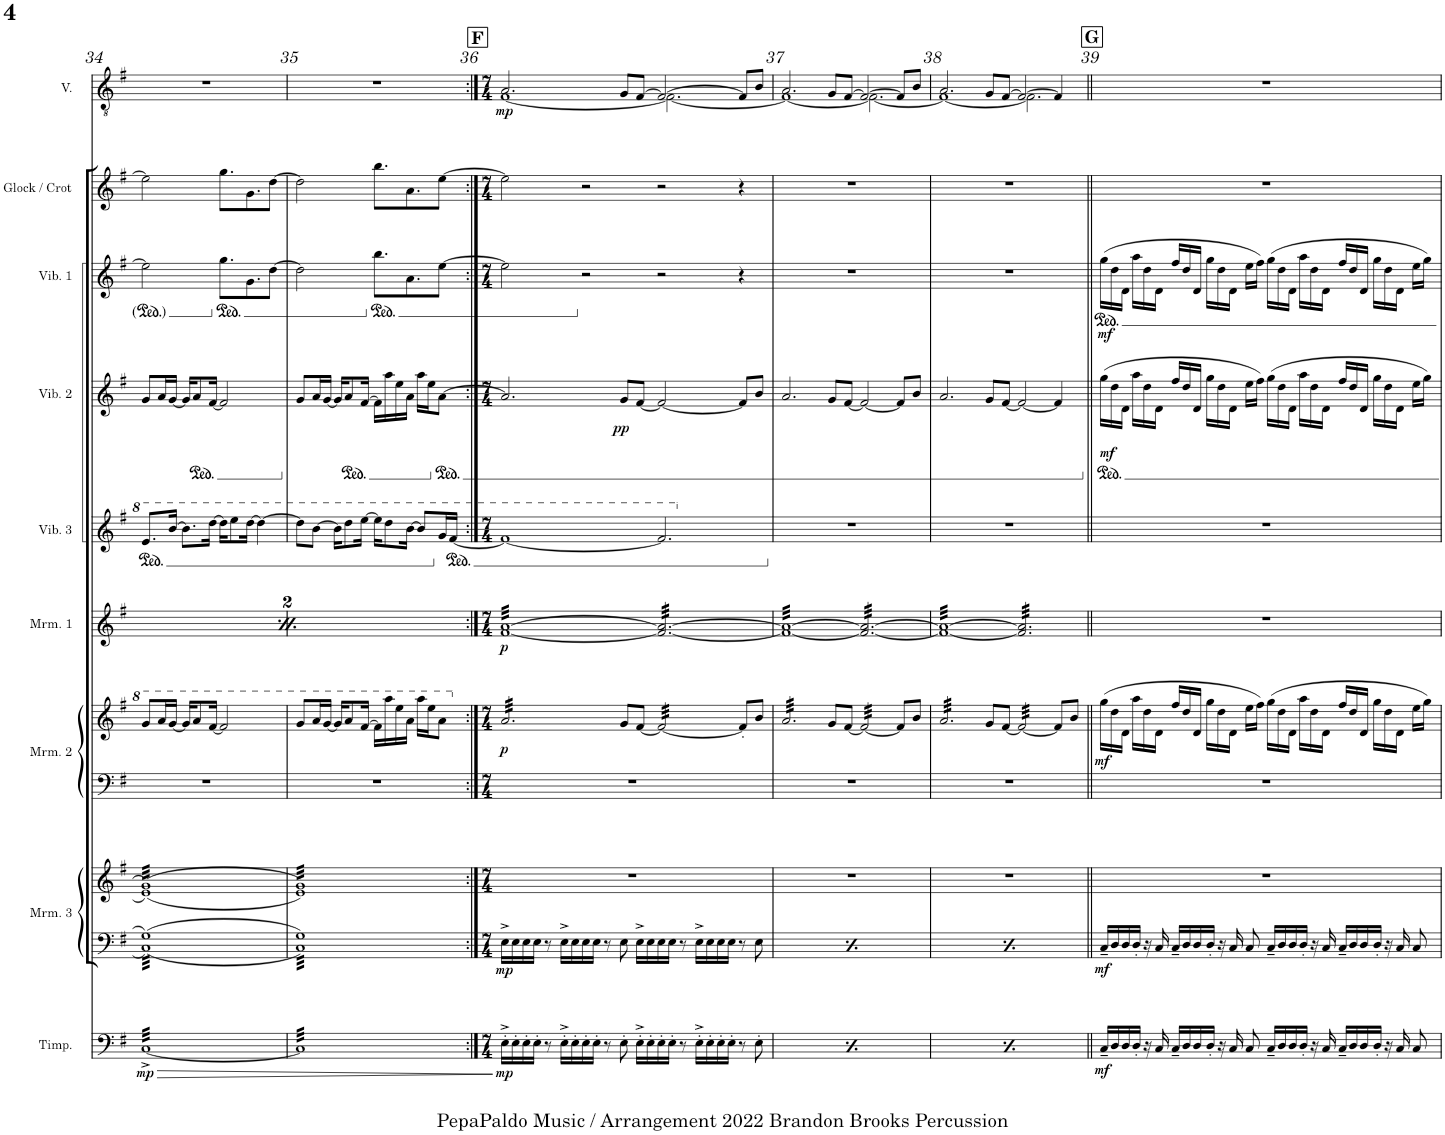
**kern	**dynam	**kern	**kern	**dynam	**kern	**kern	**dynam	**kern	**dynam	**kern	**kern	**dynam	**kern	**dynam	**kern	**kern	**dynam
*part9	*part9	*part8	*part8	*part8	*part7	*part7	*part7	*part6	*part6	*part5	*part4	*part4	*part3	*part3	*part2	*part1	*part1
*staff11	*staff11	*staff10	*staff9	*staff9/10	*staff8	*staff7	*staff7/8	*staff6	*staff6	*staff5	*staff4	*staff4	*staff3	*staff3	*staff2	*staff1	*staff1
*I"Timpani	*	*I"Marimba 3	*	*	*I"Marimba 2	*	*	*I"Marimba 1	*	*I"Vibraphone 3	*I"Vibraphone 2	*	*I"Vibraphone 1	*	*I"Glock / Crot	*I"Voice	*
*I'Timp.	*	*I'Mrm. 3	*	*	*I'Mrm. 2	*	*	*I'Mrm. 1	*	*I'Vib. 3	*I'Vib. 2	*	*I'Vib. 1	*	*I'Glock / Crot	*I'V.	*
!!LO:PB:g=z
*clefF4	*	*clefF4	*clefG2	*	*clefF4	*clefG2	*	*clefG2	*	*clefG2	*clefG2	*	*clefG2	*	*clefG2	*clefGv2	*
*	*	*	*	*	*	*	*	*	*	*	*	*	*	*	*Trd-14c-24	*	*
*k[f#]	*	*k[f#]	*k[f#]	*	*k[f#]	*k[f#]	*	*k[f#]	*	*k[f#]	*k[f#]	*	*k[f#]	*	*k[f#]	*k[f#]	*
*M4/4	*	*M4/4	*M4/4	*	*M4/4	*M4/4	*	*M4/4	*	*M4/4	*M4/4	*	*M4/4	*	*M4/4	*M4/4	*
=34	=34	=34	=34	=34	=34	=34	=34	=34	=34	=34	=34	=34	=34	=34	=34	=34	=34
!	!LO:HP:b	!	!	!	!	!	!	!	!	!	!	!	!	!	!	!	!
*	*	*	*	*	*	*	*	*	*	*ped	*	*	*	*	*	*	*
!	!LO:DY:n=1:b	!	!	!	!	!	!	!	!LO:DY:b	!	!	!	!	!	!	!	!
*tremolo	*	*	*	*	*	*	*	*	*	*	*	*	*	*	*	*	*
*	*	*tremolo	*	*	*	*	*	*	*	*	*	*	*	*	*	*	*
*	*	*	*tremolo	*	*	*	*	*	*	*	*	*	*	*	*	*	*
[32C^LLL	> mp	32C 32GLLL	(>(32e 32gLLL	.	1r	8gg/L	.	16ee^>\LL	mf	8.ee/L	8g/L	.	2ee\]	.	2ee\]	1r	.
32C^	.	32C 32G	(>(32e 32g	.	.	.	.	.	.	.	.	.	.	.	.	.	.
32C^	.	32C 32G	(>(32e 32g	.	.	.	.	16g\	.	.	.	.	.	.	.	.	.
32C^	.	32C 32G	(>(32e 32g	.	.	.	.	.	.	.	.	.	.	.	.	.	.
32C^	.	32C 32G	(>(32e 32g	.	.	16aa/L	.	16B\	.	.	16a/L	.	.	.	.	.	.
32C^	.	32C 32G	(>(32e 32g	.	.	.	.	.	.	.	.	.	.	.	.	.	.
32C^	.	32C 32G	(>(32e 32g	.	.	[16gg/JJ	.	16bb^>\JJ	.	[16bb/Jk	[16g/JJ	.	.	.	.	.	.
32C^	.	32C 32G	(>(32e 32g	.	.	.	.	.	.	.	.	.	.	.	.	.	.
32C^	.	32C 32G	(>(32e 32g	.	.	16gg/KL]	.	16dd\LL	.	8.bb\L]	16g/KL]	.	.	.	.	.	.
32C^	.	32C 32G	(>(32e 32g	.	.	.	.	.	.	.	.	.	.	.	.	.	.
*	*	*	*	*	*	*	*	*	*	*	*ped	*	*	*	*	*	*
32C^	.	32C 32G	(>(32e 32g	.	.	8aa/	.	16f#\	.	.	8a/	.	.	.	.	.	.
32C^	.	32C 32G	(>(32e 32g	.	.	.	.	.	.	.	.	.	.	.	.	.	.
32C^	.	32C 32G	(>(32e 32g	.	.	.	.	16dd\	.	.	.	.	.	.	.	.	.
32C^	.	32C 32G	(>(32e 32g	.	.	.	.	.	.	.	.	.	.	.	.	.	.
32C^	.	32C 32G	(>(32e 32g	.	.	[16ff#/Jk	.	16ddd^\JJ	.	[16ddd\Jk	[16f#/Jk	.	.	.	.	.	.
32C^	.	32C 32G	(>(32e 32g	.	.	.	.	.	.	.	.	.	.	.	.	.	.
*	*	*	*	*	*	*	*	*	*	*	*	*	*ped	*	*	*	*
32C^	.	32C 32G	(>(32e 32g	.	.	2ff#/]	.	16dd\LL	.	16ddd\KL]	2f#/]	.	8.gg\L	.	8.gg\L	.	.
32C^	.	32C 32G	(>(32e 32g	.	.	.	.	.	.	.	.	.	.	.	.	.	.
32C^	.	32C 32G	(>(32e 32g	.	.	.	.	16eee^\	.	8eee\	.	.	.	.	.	.	.
32C^	.	32C 32G	(>(32e 32g	.	.	.	.	.	.	.	.	.	.	.	.	.	.
32C^	.	32C 32G	(>(32e 32g	.	.	.	.	16ee\	.	.	.	.	.	.	.	.	.
32C^	.	32C 32G	(>(32e 32g	.	.	.	.	.	.	.	.	.	.	.	.	.	.
32C^	.	32C 32G	(>(32e 32g	.	.	.	.	16ddd^\JJ	.	[16ddd\Jk	.	.	8.g\	.	8.g\	.	.
32C^	.	32C 32G	(>(32e 32g	.	.	.	.	.	.	.	.	.	.	.	.	.	.
32C^	.	32C 32G	(>(32e 32g	.	.	.	.	16dd/LL	.	4ddd\_	.	.	.	.	.	.	.
32C^	.	32C 32G	(>(32e 32g	.	.	.	.	.	.	.	.	.	.	.	.	.	.
32C^	.	32C 32G	(>(32e 32g	.	.	.	.	16ee/	.	.	.	.	.	.	.	.	.
32C^	.	32C 32G	(>(32e 32g	.	.	.	.	.	.	.	.	.	.	.	.	.	.
32C^	.	32C 32G	(>(32e 32g	.	.	.	.	16g/	.	.	.	.	[8dd\J	.	[8dd\J	.	.
32C^	.	32C 32G	(>(32e 32g	.	.	.	.	.	.	.	.	.	.	.	.	.	.
32C^	.	32C 32G	(>(32e 32g	.	.	.	.	16B/JJ	.	.	.	.	.	.	.	.	.
32C^JJJ	.	32C 32GJJJ	(32e 32gJJJ	.	.	.	.	.	.	.	.	.	.	.	.	.	.
=35	=35	=35	=35	=35	=35	=35	=35	=35	=35	=35	=35	=35	=35	=35	=35	=35	=35
*	*	*	*	*	*	*	*	*	*	*	*Xped	*	*	*	*	*	*
32C]LLL	.	32C 32GLLL	32e 32g))LLL	.	1r	8gg/L	.	16dd\LL	.	8ddd\L]	8g/L	.	2dd\]	.	2dd\]	1r	.
32C	.	32C 32G	32e 32g))	.	.	.	.	.	.	.	.	.	.	.	.	.	.
32C	.	32C 32G	32e 32g))	.	.	.	.	16f#\	.	.	.	.	.	.	.	.	.
32C	.	32C 32G	32e 32g))	.	.	.	.	.	.	.	.	.	.	.	.	.	.
32C	.	32C 32G	32e 32g))	.	.	16aa/L	.	16bb^\	.	[8bb\J	16a/L	.	.	.	.	.	.
32C	.	32C 32G	32e 32g))	.	.	.	.	.	.	.	.	.	.	.	.	.	.
32C	.	32C 32G	32e 32g))	.	.	[16gg/JJ	.	16dd\JJ	.	.	[16g/JJ	.	.	.	.	.	.
32C	.	32C 32G	32e 32g))	.	.	.	.	.	.	.	.	.	.	.	.	.	.
32C	.	32C 32G	32e 32g))	.	.	16gg/KL]	.	16f#\LL	.	16bb\KL]	16g/KL]	.	.	.	.	.	.
32C	.	32C 32G	32e 32g))	.	.	.	.	.	.	.	.	.	.	.	.	.	.
*	*	*	*	*	*	*	*	*	*	*	*ped	*	*	*	*	*	*
32C	.	32C 32G	32e 32g))	.	.	8aa/	.	16ddd^\	.	8ddd\	8a/	.	.	.	.	.	.
32C	.	32C 32G	32e 32g))	.	.	.	.	.	.	.	.	.	.	.	.	.	.
32C	.	32C 32G	32e 32g))	.	.	.	.	16dd\	.	.	.	.	.	.	.	.	.
32C	.	32C 32G	32e 32g))	.	.	.	.	.	.	.	.	.	.	.	.	.	.
32C	.	32C 32G	32e 32g))	.	.	[16ff#/Jk	.	16eee^\JJ	.	[16eee\Jk	[16f#/Jk	.	.	.	.	.	.
32C	.	32C 32G	32e 32g))	.	.	.	.	.	.	.	.	.	.	.	.	.	.
*	*	*	*	*	*	*	*	*	*	*	*	*	*Xped	*	*	*	*
*	*	*	*	*	*	*	*	*	*	*	*	*	*ped	*	*	*	*
32C	.	32C 32G	32e 32g))	.	.	16ff#\LL]	.	16ee\LL	.	16eee\KL]	16f#\LL]	.	8.bb\L	.	8.bb\L	.	.
32C	.	32C 32G	32e 32g))	.	.	.	.	.	.	.	.	.	.	.	.	.	.
32C	.	32C 32G	32e 32g))	.	.	16aaa\	.	16ddd^\	.	8ddd\	16aa\	.	.	.	.	.	.
32C	.	32C 32G	32e 32g))	.	.	.	.	.	.	.	.	.	.	.	.	.	.
32C	.	32C 32G	32e 32g))	.	.	16eee\	.	16dd\	.	.	16ee\	.	.	.	.	.	.
32C	.	32C 32G	32e 32g))	.	.	.	.	.	.	.	.	.	.	.	.	.	.
32C	.	32C 32G	32e 32g))	.	.	16aa\JJ	.	16bb^\JJ	.	[16bb\Jk	16a\JJ	.	8.a\	.	8.a\	.	.
32C	.	32C 32G	32e 32g))	.	.	.	.	.	.	.	.	.	.	.	.	.	.
32C	.	32C 32G	32e 32g))	.	.	16aaa\LL	.	16dd\LL	.	8bb/L]	16aa\LL	.	.	.	.	.	.
32C	.	32C 32G	32e 32g))	.	.	.	.	.	.	.	.	.	.	.	.	.	.
32C	.	32C 32G	32e 32g))	.	.	16eee\J	.	16f#\	.	.	16ee\J	.	.	.	.	.	.
32C	.	32C 32G	32e 32g))	.	.	.	.	.	.	.	.	.	.	.	.	.	.
*	*	*	*	*	*	*	*	*	*	*Xped	*	*	*	*	*	*	*
*	*	*	*	*	*	*	*	*	*	*	*Xped	*	*	*	*	*	*
*	*	*	*	*	*	*	*	*	*	*	*ped	*	*	*	*	*	*
32C	.	32C 32G	32e 32g))	.	.	8aa\J	.	16gg^\	.	16gg/L	[8a\J	.	[8ee\J	.	[8ee\J	.	.
32C	.	32C 32G	32e 32g))	.	.	.	.	.	.	.	.	.	.	.	.	.	.
*	*	*	*	*	*	*	*	*	*	*ped	*	*	*	*	*	*	*
32C	.	32C 32G	32e 32g))	.	.	.	.	16ff#^\JJ	.	[16ff#/JJ	.	.	.	.	.	.	.
32CJJJ	.	32C 32GJJJ	32e 32g))JJJ	.	.	.	.	.	.	.	.	.	.	.	.	.	.
*	*	*	*Xtremolo	*	*	*	*	*	*	*	*	*	*	*	*	*	*
*	*	*Xtremolo	*	*	*	*	*	*	*	*	*	*	*	*	*	*	*
*Xtremolo	*	*	*	*	*	*	*	*	*	*	*	*	*	*	*	*	*
.	]	.	.	.	.	.	.	.	.	.	.	.	.	.	.	.	.
!!LO:REH:place=s1:a:B:cj:fs=14:t=F
=36:|!	=36:|!	=36:|!	=36:|!	=36:|!	=36:|!	=36:|!	=36:|!	=36:|!	=36:|!	=36:|!	=36:|!	=36:|!	=36:|!	=36:|!	=36:|!	=36:|!	=36:|!
*M7/4	*	*M7/4	*M7/4	*	*M7/4	*M7/4	*	*M7/4	*	*M7/4	*M7/4	*	*M7/4	*	*M7/4	*M7/4	*
*	*	*	*	*	*	*	*	*	*	*	*	*	*	*	*	*^	*
!	!LO:DY:b	!	!	!LO:DY:b=2	!	!	!LO:DY:b	!	!LO:DY:b	!	!	!	!	!	!	!	!	!LO:DY:b
*	*	*	*	*	*	*tremolo	*	*	*	*	*	*	*	*	*	*	*	*
*	*	*	*	*	*	*	*	*tremolo	*	*	*	*	*	*	*	*	*	*
16E'^\LL	mp	16E^\LL	1..r	mp	1..r	32a/LLL	p	[32f# [32aLLL	p	1ff#_	2.a/]	.	2ee\]	.	2ee\]	2.A/	[1F#	mp
.	.	.	.	.	.	32a/	.	32f# 32a	.	.	.	.	.	.	.	.	.	.
16E'\	.	16E\	.	.	.	32a/	.	32f# 32a	.	.	.	.	.	.	.	.	.	.
.	.	.	.	.	.	32a/	.	32f# 32a	.	.	.	.	.	.	.	.	.	.
16E'\	.	16E\	.	.	.	32a/	.	32f# 32a	.	.	.	.	.	.	.	.	.	.
.	.	.	.	.	.	32a/	.	32f# 32a	.	.	.	.	.	.	.	.	.	.
16E'\JJ	.	16E\JJ	.	.	.	32a/	.	32f# 32a	.	.	.	.	.	.	.	.	.	.
.	.	.	.	.	.	32a/	.	32f# 32a	.	.	.	.	.	.	.	.	.	.
8r	.	8r	.	.	.	32a/	.	32f# 32a	.	.	.	.	.	.	.	.	.	.
.	.	.	.	.	.	32a/	.	32f# 32a	.	.	.	.	.	.	.	.	.	.
.	.	.	.	.	.	32a/	.	32f# 32a	.	.	.	.	.	.	.	.	.	.
.	.	.	.	.	.	32a/	.	32f# 32a	.	.	.	.	.	.	.	.	.	.
16E'^\LL	.	16E^\LL	.	.	.	32a/	.	32f# 32a	.	.	.	.	.	.	.	.	.	.
.	.	.	.	.	.	32a/	.	32f# 32a	.	.	.	.	.	.	.	.	.	.
16E'\	.	16E\	.	.	.	32a/	.	32f# 32a	.	.	.	.	.	.	.	.	.	.
.	.	.	.	.	.	32a/	.	32f# 32a	.	.	.	.	.	.	.	.	.	.
*	*	*	*	*	*	*	*	*	*	*	*	*	*Xped	*	*	*	*	*
16E'\	.	16E\	.	.	.	32a/	.	32f# 32a	.	.	.	.	2r	.	2r	.	.	.
.	.	.	.	.	.	32a/	.	32f# 32a	.	.	.	.	.	.	.	.	.	.
16E'\JJ	.	16E\JJ	.	.	.	32a/	.	32f# 32a	.	.	.	.	.	.	.	.	.	.
.	.	.	.	.	.	32a/	.	32f# 32a	.	.	.	.	.	.	.	.	.	.
8r	.	8r	.	.	.	32a/	.	32f# 32a	.	.	.	.	.	.	.	.	.	.
.	.	.	.	.	.	32a/	.	32f# 32a	.	.	.	.	.	.	.	.	.	.
.	.	.	.	.	.	32a/	.	32f# 32a	.	.	.	.	.	.	.	.	.	.
.	.	.	.	.	.	32a/JJJ	.	32f# 32a	.	.	.	.	.	.	.	.	.	.
*	*	*	*	*	*	*Xtremolo	*	*	*	*	*	*	*	*	*	*	*	*
!	!	!	!	!	!	!	!	!	!	!	!	!LO:DY:b	!	!	!	!	!	!
8E'\	.	8E\	.	.	.	8g/L	.	32f# 32a	.	.	8g/L	pp	.	.	.	8G/L	.	.
.	.	.	.	.	.	.	.	32f# 32a	.	.	.	.	.	.	.	.	.	.
.	.	.	.	.	.	.	.	32f# 32a	.	.	.	.	.	.	.	.	.	.
.	.	.	.	.	.	.	.	32f# 32a	.	.	.	.	.	.	.	.	.	.
16E'^\LL	.	16E^\LL	.	.	.	[8f#/J	.	32f# 32a	.	.	[8f#/J	.	.	.	.	[8F#/J	.	.
.	.	.	.	.	.	.	.	32f# 32a	.	.	.	.	.	.	.	.	.	.
16E'\	.	16E\	.	.	.	.	.	32f# 32a	.	.	.	.	.	.	.	.	.	.
.	.	.	.	.	.	.	.	32f# 32aJJJ	.	.	.	.	.	.	.	.	.	.
*	*	*	*	*	*	*tremolo	*	*	*	*	*	*	*	*	*	*	*	*
16E'\	.	16E\	.	.	.	32f#/LLL	.	32f#/ 32a/LLL	.	2.ff#/]	2f#/_	.	2r	.	2r	2F#/_	2.F#\_	.
.	.	.	.	.	.	32f#/	.	32f#/ 32a/	.	.	.	.	.	.	.	.	.	.
16E'\JJ	.	16E\JJ	.	.	.	32f#/	.	32f#/ 32a/	.	.	.	.	.	.	.	.	.	.
.	.	.	.	.	.	32f#/	.	32f#/ 32a/	.	.	.	.	.	.	.	.	.	.
8r	.	8r	.	.	.	32f#/	.	32f#/ 32a/	.	.	.	.	.	.	.	.	.	.
.	.	.	.	.	.	32f#/	.	32f#/ 32a/	.	.	.	.	.	.	.	.	.	.
.	.	.	.	.	.	32f#/	.	32f#/ 32a/	.	.	.	.	.	.	.	.	.	.
.	.	.	.	.	.	32f#/	.	32f#/ 32a/	.	.	.	.	.	.	.	.	.	.
16E'^\LL	.	16E^\LL	.	.	.	32f#/	.	32f#/ 32a/	.	.	.	.	.	.	.	.	.	.
.	.	.	.	.	.	32f#/	.	32f#/ 32a/	.	.	.	.	.	.	.	.	.	.
16E'\	.	16E\	.	.	.	32f#/	.	32f#/ 32a/	.	.	.	.	.	.	.	.	.	.
.	.	.	.	.	.	32f#/	.	32f#/ 32a/	.	.	.	.	.	.	.	.	.	.
16E'\	.	16E\	.	.	.	32f#/	.	32f#/ 32a/	.	.	.	.	.	.	.	.	.	.
.	.	.	.	.	.	32f#/	.	32f#/ 32a/	.	.	.	.	.	.	.	.	.	.
16E'\JJ	.	16E\JJ	.	.	.	32f#/	.	32f#/ 32a/	.	.	.	.	.	.	.	.	.	.
.	.	.	.	.	.	32f#/JJJ	.	32f#/ 32a/	.	.	.	.	.	.	.	.	.	.
*	*	*	*	*	*	*Xtremolo	*	*	*	*	*	*	*	*	*	*	*	*
8r	.	8r	.	.	.	8f#'/L]	.	32f#/ 32a/	.	.	8f#/L]	.	4r	.	4r	8F#/L]	.	.
.	.	.	.	.	.	.	.	32f#/ 32a/	.	.	.	.	.	.	.	.	.	.
.	.	.	.	.	.	.	.	32f#/ 32a/	.	.	.	.	.	.	.	.	.	.
.	.	.	.	.	.	.	.	32f#/ 32a/	.	.	.	.	.	.	.	.	.	.
8E'\	.	8E\	.	.	.	8b/J	.	32f#/ 32a/	.	.	8b/J	.	.	.	.	8B/J	.	.
.	.	.	.	.	.	.	.	32f#/ 32a/	.	.	.	.	.	.	.	.	.	.
.	.	.	.	.	.	.	.	32f#/ 32a/	.	.	.	.	.	.	.	.	.	.
.	.	.	.	.	.	.	.	32f#/ 32a/JJJ	.	.	.	.	.	.	.	.	.	.
=37	=37	=37	=37	=37	=37	=37	=37	=37	=37	=37	=37	=37	=37	=37	=37	=37	=37	=37
*	*	*	*	*	*	*	*	*	*	*Xped	*	*	*	*	*	*	*	*
!	!LO:DY:b	!	!	!LO:DY:b=2	!	!	!	!	!	!	!	!	!	!	!	!	!	!
*	*	*	*	*	*	*tremolo	*	*	*	*	*	*	*	*	*	*	*	*
16E'^\LL	mp	16E^\LL	1..r	mp	1..r	32a/LLL	.	32f# 32aLLL	.	1..r	2.a/	.	1..r	.	1..r	2.A/	1F#_	.
.	.	.	.	.	.	32a/	.	32f# 32a	.	.	.	.	.	.	.	.	.	.
16E'\	.	16E\	.	.	.	32a/	.	32f# 32a	.	.	.	.	.	.	.	.	.	.
.	.	.	.	.	.	32a/	.	32f# 32a	.	.	.	.	.	.	.	.	.	.
16E'\	.	16E\	.	.	.	32a/	.	32f# 32a	.	.	.	.	.	.	.	.	.	.
.	.	.	.	.	.	32a/	.	32f# 32a	.	.	.	.	.	.	.	.	.	.
16E'\JJ	.	16E\JJ	.	.	.	32a/	.	32f# 32a	.	.	.	.	.	.	.	.	.	.
.	.	.	.	.	.	32a/	.	32f# 32a	.	.	.	.	.	.	.	.	.	.
8r	.	8r	.	.	.	32a/	.	32f# 32a	.	.	.	.	.	.	.	.	.	.
.	.	.	.	.	.	32a/	.	32f# 32a	.	.	.	.	.	.	.	.	.	.
.	.	.	.	.	.	32a/	.	32f# 32a	.	.	.	.	.	.	.	.	.	.
.	.	.	.	.	.	32a/	.	32f# 32a	.	.	.	.	.	.	.	.	.	.
16E'^\LL	.	16E^\LL	.	.	.	32a/	.	32f# 32a	.	.	.	.	.	.	.	.	.	.
.	.	.	.	.	.	32a/	.	32f# 32a	.	.	.	.	.	.	.	.	.	.
16E'\	.	16E\	.	.	.	32a/	.	32f# 32a	.	.	.	.	.	.	.	.	.	.
.	.	.	.	.	.	32a/	.	32f# 32a	.	.	.	.	.	.	.	.	.	.
16E'\	.	16E\	.	.	.	32a/	.	32f# 32a	.	.	.	.	.	.	.	.	.	.
.	.	.	.	.	.	32a/	.	32f# 32a	.	.	.	.	.	.	.	.	.	.
16E'\JJ	.	16E\JJ	.	.	.	32a/	.	32f# 32a	.	.	.	.	.	.	.	.	.	.
.	.	.	.	.	.	32a/	.	32f# 32a	.	.	.	.	.	.	.	.	.	.
8r	.	8r	.	.	.	32a/	.	32f# 32a	.	.	.	.	.	.	.	.	.	.
.	.	.	.	.	.	32a/	.	32f# 32a	.	.	.	.	.	.	.	.	.	.
.	.	.	.	.	.	32a/	.	32f# 32a	.	.	.	.	.	.	.	.	.	.
.	.	.	.	.	.	32a/JJJ	.	32f# 32a	.	.	.	.	.	.	.	.	.	.
*	*	*	*	*	*	*Xtremolo	*	*	*	*	*	*	*	*	*	*	*	*
8E'\	.	8E\	.	.	.	8g/L	.	32f# 32a	.	.	8g/L	.	.	.	.	8G/L	.	.
.	.	.	.	.	.	.	.	32f# 32a	.	.	.	.	.	.	.	.	.	.
.	.	.	.	.	.	.	.	32f# 32a	.	.	.	.	.	.	.	.	.	.
.	.	.	.	.	.	.	.	32f# 32a	.	.	.	.	.	.	.	.	.	.
16E'^\LL	.	16E^\LL	.	.	.	[8f#/J	.	32f# 32a	.	.	[8f#/J	.	.	.	.	[8F#/J	.	.
.	.	.	.	.	.	.	.	32f# 32a	.	.	.	.	.	.	.	.	.	.
16E'\	.	16E\	.	.	.	.	.	32f# 32a	.	.	.	.	.	.	.	.	.	.
.	.	.	.	.	.	.	.	32f# 32aJJJ	.	.	.	.	.	.	.	.	.	.
*	*	*	*	*	*	*tremolo	*	*	*	*	*	*	*	*	*	*	*	*
16E'\	.	16E\	.	.	.	32f#/LLL	.	32f#/ 32a/LLL	.	.	2f#/_	.	.	.	.	2F#/_	2.F#\_	.
.	.	.	.	.	.	32f#/	.	32f#/ 32a/	.	.	.	.	.	.	.	.	.	.
16E'\JJ	.	16E\JJ	.	.	.	32f#/	.	32f#/ 32a/	.	.	.	.	.	.	.	.	.	.
.	.	.	.	.	.	32f#/	.	32f#/ 32a/	.	.	.	.	.	.	.	.	.	.
8r	.	8r	.	.	.	32f#/	.	32f#/ 32a/	.	.	.	.	.	.	.	.	.	.
.	.	.	.	.	.	32f#/	.	32f#/ 32a/	.	.	.	.	.	.	.	.	.	.
.	.	.	.	.	.	32f#/	.	32f#/ 32a/	.	.	.	.	.	.	.	.	.	.
.	.	.	.	.	.	32f#/	.	32f#/ 32a/	.	.	.	.	.	.	.	.	.	.
16E'^\LL	.	16E^\LL	.	.	.	32f#/	.	32f#/ 32a/	.	.	.	.	.	.	.	.	.	.
.	.	.	.	.	.	32f#/	.	32f#/ 32a/	.	.	.	.	.	.	.	.	.	.
16E'\	.	16E\	.	.	.	32f#/	.	32f#/ 32a/	.	.	.	.	.	.	.	.	.	.
.	.	.	.	.	.	32f#/	.	32f#/ 32a/	.	.	.	.	.	.	.	.	.	.
16E'\	.	16E\	.	.	.	32f#/	.	32f#/ 32a/	.	.	.	.	.	.	.	.	.	.
.	.	.	.	.	.	32f#/	.	32f#/ 32a/	.	.	.	.	.	.	.	.	.	.
16E'\JJ	.	16E\JJ	.	.	.	32f#/	.	32f#/ 32a/	.	.	.	.	.	.	.	.	.	.
.	.	.	.	.	.	32f#/JJJ	.	32f#/ 32a/	.	.	.	.	.	.	.	.	.	.
*	*	*	*	*	*	*Xtremolo	*	*	*	*	*	*	*	*	*	*	*	*
8r	.	8r	.	.	.	8f#/L]	.	32f#/ 32a/	.	.	8f#/L]	.	.	.	.	8F#/L]	.	.
.	.	.	.	.	.	.	.	32f#/ 32a/	.	.	.	.	.	.	.	.	.	.
.	.	.	.	.	.	.	.	32f#/ 32a/	.	.	.	.	.	.	.	.	.	.
.	.	.	.	.	.	.	.	32f#/ 32a/	.	.	.	.	.	.	.	.	.	.
8E'\	.	8E\	.	.	.	8b/J	.	32f#/ 32a/	.	.	8b/J	.	.	.	.	8B/J	.	.
.	.	.	.	.	.	.	.	32f#/ 32a/	.	.	.	.	.	.	.	.	.	.
.	.	.	.	.	.	.	.	32f#/ 32a/	.	.	.	.	.	.	.	.	.	.
.	.	.	.	.	.	.	.	32f#/ 32a/JJJ	.	.	.	.	.	.	.	.	.	.
=38	=38	=38	=38	=38	=38	=38	=38	=38	=38	=38	=38	=38	=38	=38	=38	=38	=38	=38
!	!LO:DY:b	!	!	!LO:DY:b=2	!	!	!	!	!	!	!	!	!	!	!	!	!	!
*	*	*	*	*	*	*tremolo	*	*	*	*	*	*	*	*	*	*	*	*
16E'^\LL	mp	16E^\LL	1..r	mp	1..r	32a/LLL	.	32f# 32aLLL	.	1..r	2.a/	.	1..r	.	1..r	2.A/	1F#_	.
.	.	.	.	.	.	32a/	.	32f# 32a	.	.	.	.	.	.	.	.	.	.
16E'\	.	16E\	.	.	.	32a/	.	32f# 32a	.	.	.	.	.	.	.	.	.	.
.	.	.	.	.	.	32a/	.	32f# 32a	.	.	.	.	.	.	.	.	.	.
16E'\	.	16E\	.	.	.	32a/	.	32f# 32a	.	.	.	.	.	.	.	.	.	.
.	.	.	.	.	.	32a/	.	32f# 32a	.	.	.	.	.	.	.	.	.	.
16E'\JJ	.	16E\JJ	.	.	.	32a/	.	32f# 32a	.	.	.	.	.	.	.	.	.	.
.	.	.	.	.	.	32a/	.	32f# 32a	.	.	.	.	.	.	.	.	.	.
8r	.	8r	.	.	.	32a/	.	32f# 32a	.	.	.	.	.	.	.	.	.	.
.	.	.	.	.	.	32a/	.	32f# 32a	.	.	.	.	.	.	.	.	.	.
.	.	.	.	.	.	32a/	.	32f# 32a	.	.	.	.	.	.	.	.	.	.
.	.	.	.	.	.	32a/	.	32f# 32a	.	.	.	.	.	.	.	.	.	.
16E'^\LL	.	16E^\LL	.	.	.	32a/	.	32f# 32a	.	.	.	.	.	.	.	.	.	.
.	.	.	.	.	.	32a/	.	32f# 32a	.	.	.	.	.	.	.	.	.	.
16E'\	.	16E\	.	.	.	32a/	.	32f# 32a	.	.	.	.	.	.	.	.	.	.
.	.	.	.	.	.	32a/	.	32f# 32a	.	.	.	.	.	.	.	.	.	.
16E'\	.	16E\	.	.	.	32a/	.	32f# 32a	.	.	.	.	.	.	.	.	.	.
.	.	.	.	.	.	32a/	.	32f# 32a	.	.	.	.	.	.	.	.	.	.
16E'\JJ	.	16E\JJ	.	.	.	32a/	.	32f# 32a	.	.	.	.	.	.	.	.	.	.
.	.	.	.	.	.	32a/	.	32f# 32a	.	.	.	.	.	.	.	.	.	.
8r	.	8r	.	.	.	32a/	.	32f# 32a	.	.	.	.	.	.	.	.	.	.
.	.	.	.	.	.	32a/	.	32f# 32a	.	.	.	.	.	.	.	.	.	.
.	.	.	.	.	.	32a/	.	32f# 32a	.	.	.	.	.	.	.	.	.	.
.	.	.	.	.	.	32a/JJJ	.	32f# 32a	.	.	.	.	.	.	.	.	.	.
*	*	*	*	*	*	*Xtremolo	*	*	*	*	*	*	*	*	*	*	*	*
8E'\	.	8E\	.	.	.	8g/L	.	32f# 32a	.	.	8g/L	.	.	.	.	8G/L	.	.
.	.	.	.	.	.	.	.	32f# 32a	.	.	.	.	.	.	.	.	.	.
.	.	.	.	.	.	.	.	32f# 32a	.	.	.	.	.	.	.	.	.	.
.	.	.	.	.	.	.	.	32f# 32a	.	.	.	.	.	.	.	.	.	.
16E'^\LL	.	16E^\LL	.	.	.	[8f#/J	.	32f# 32a	.	.	[8f#/J	.	.	.	.	[8F#/J	.	.
.	.	.	.	.	.	.	.	32f# 32a	.	.	.	.	.	.	.	.	.	.
16E'\	.	16E\	.	.	.	.	.	32f# 32a	.	.	.	.	.	.	.	.	.	.
.	.	.	.	.	.	.	.	32f# 32aJJJ	.	.	.	.	.	.	.	.	.	.
*	*	*	*	*	*	*tremolo	*	*	*	*	*	*	*	*	*	*	*	*
16E'\	.	16E\	.	.	.	32f#/LLL	.	32f#/] 32a/]LLL	.	.	2f#/_	.	.	.	.	2F#/_	2.F#\]	.
.	.	.	.	.	.	32f#/	.	32f#/ 32a/	.	.	.	.	.	.	.	.	.	.
16E'\JJ	.	16E\JJ	.	.	.	32f#/	.	32f#/ 32a/	.	.	.	.	.	.	.	.	.	.
.	.	.	.	.	.	32f#/	.	32f#/ 32a/	.	.	.	.	.	.	.	.	.	.
8r	.	8r	.	.	.	32f#/	.	32f#/ 32a/	.	.	.	.	.	.	.	.	.	.
.	.	.	.	.	.	32f#/	.	32f#/ 32a/	.	.	.	.	.	.	.	.	.	.
.	.	.	.	.	.	32f#/	.	32f#/ 32a/	.	.	.	.	.	.	.	.	.	.
.	.	.	.	.	.	32f#/	.	32f#/ 32a/	.	.	.	.	.	.	.	.	.	.
16E'^\LL	.	16E^\LL	.	.	.	32f#/	.	32f#/ 32a/	.	.	.	.	.	.	.	.	.	.
.	.	.	.	.	.	32f#/	.	32f#/ 32a/	.	.	.	.	.	.	.	.	.	.
16E'\	.	16E\	.	.	.	32f#/	.	32f#/ 32a/	.	.	.	.	.	.	.	.	.	.
.	.	.	.	.	.	32f#/	.	32f#/ 32a/	.	.	.	.	.	.	.	.	.	.
16E'\	.	16E\	.	.	.	32f#/	.	32f#/ 32a/	.	.	.	.	.	.	.	.	.	.
.	.	.	.	.	.	32f#/	.	32f#/ 32a/	.	.	.	.	.	.	.	.	.	.
16E'\JJ	.	16E\JJ	.	.	.	32f#/	.	32f#/ 32a/	.	.	.	.	.	.	.	.	.	.
.	.	.	.	.	.	32f#/JJJ	.	32f#/ 32a/	.	.	.	.	.	.	.	.	.	.
*	*	*	*	*	*	*Xtremolo	*	*	*	*	*	*	*	*	*	*	*	*
8r	.	8r	.	.	.	8f#/L]	.	32f#/ 32a/	.	.	4f#/]	.	.	.	.	4F#/]	.	.
.	.	.	.	.	.	.	.	32f#/ 32a/	.	.	.	.	.	.	.	.	.	.
.	.	.	.	.	.	.	.	32f#/ 32a/	.	.	.	.	.	.	.	.	.	.
.	.	.	.	.	.	.	.	32f#/ 32a/	.	.	.	.	.	.	.	.	.	.
8E'\	.	8E\	.	.	.	8b/J	.	32f#/ 32a/	.	.	.	.	.	.	.	.	.	.
.	.	.	.	.	.	.	.	32f#/ 32a/	.	.	.	.	.	.	.	.	.	.
.	.	.	.	.	.	.	.	32f#/ 32a/	.	.	.	.	.	.	.	.	.	.
.	.	.	.	.	.	.	.	32f#/ 32a/JJJ	.	.	.	.	.	.	.	.	.	.
*	*	*	*	*	*	*	*	*Xtremolo	*	*	*	*	*	*	*	*	*	*
*	*	*	*	*	*	*	*	*	*	*	*	*	*	*	*	*v	*v	*
!!LO:REH:place=s1:a:B:cj:fs=14:t=G
=39||	=39||	=39||	=39||	=39||	=39||	=39||	=39||	=39||	=39||	=39||	=39||	=39||	=39||	=39||	=39||	=39||	=39||
*	*	*	*	*	*	*	*	*	*	*	*Xped	*	*	*	*	*	*
!	!LO:DY:b	!	!	!LO:DY:b=2	!	!	!LO:DY:b	!	!	!	!	!LO:DY:b	!	!LO:DY:b	!	!	!
16C~/LL	mf	16C~/LL	1..r	mf	1..r	(16gg\LL	mf	1..r	.	1..r	(16gg\LL	mf	(16gg\LL	mf	1..r	1..r	.
16D/	.	16D/	.	.	.	16dd\	.	.	.	.	16dd\	.	16dd\	.	.	.	.
16D/	.	16D/	.	.	.	16d\JJ	.	.	.	.	16d\JJ	.	16d\JJ	.	.	.	.
16D'/JJ	.	16D'/JJ	.	.	.	16aa\LL	.	.	.	.	16aa\LL	.	16aa\LL	.	.	.	.
16r	.	16r	.	.	.	16dd\	.	.	.	.	16dd\	.	16dd\	.	.	.	.
16C/	.	16C/	.	.	.	16d\JJ	.	.	.	.	16d\JJ	.	16d\JJ	.	.	.	.
16C~/LL	.	16C~/LL	.	.	.	16ff#/LL	.	.	.	.	16ff#/LL	.	16ff#/LL	.	.	.	.
16D/	.	16D/	.	.	.	16dd/	.	.	.	.	16dd/	.	16dd/	.	.	.	.
16D/	.	16D/	.	.	.	16d/JJ	.	.	.	.	16d/JJ	.	16d/JJ	.	.	.	.
16D'/JJ	.	16D'/JJ	.	.	.	16gg\LL	.	.	.	.	16gg\LL	.	16gg\LL	.	.	.	.
16r	.	16r	.	.	.	16dd\	.	.	.	.	16dd\	.	16dd\	.	.	.	.
16C/	.	16C/	.	.	.	16d\JJ	.	.	.	.	16d\JJ	.	16d\JJ	.	.	.	.
8C/	.	8C/	.	.	.	16ee\LL	.	.	.	.	16ee\LL	.	16ee\LL	.	.	.	.
.	.	.	.	.	.	16ff#\JJ)	.	.	.	.	16ff#\JJ)	.	16ff#\JJ)	.	.	.	.
16C~/LL	.	16C~/LL	.	.	.	(16gg\LL	.	.	.	.	(16gg\LL	.	(16gg\LL	.	.	.	.
16D/	.	16D/	.	.	.	16dd\	.	.	.	.	16dd\	.	16dd\	.	.	.	.
16D/	.	16D/	.	.	.	16d\JJ	.	.	.	.	16d\JJ	.	16d\JJ	.	.	.	.
16D'/JJ	.	16D'/JJ	.	.	.	16aa\LL	.	.	.	.	16aa\LL	.	16aa\LL	.	.	.	.
16r	.	16r	.	.	.	16dd\	.	.	.	.	16dd\	.	16dd\	.	.	.	.
16C/	.	16C/	.	.	.	16d\JJ	.	.	.	.	16d\JJ	.	16d\JJ	.	.	.	.
16C~/LL	.	16C~/LL	.	.	.	16ff#/LL	.	.	.	.	16ff#/LL	.	16ff#/LL	.	.	.	.
16D/	.	16D/	.	.	.	16dd/	.	.	.	.	16dd/	.	16dd/	.	.	.	.
16D/	.	16D/	.	.	.	16d/JJ	.	.	.	.	16d/JJ	.	16d/JJ	.	.	.	.
16D'/JJ	.	16D'/JJ	.	.	.	16gg\LL	.	.	.	.	16gg\LL	.	16gg\LL	.	.	.	.
16r	.	16r	.	.	.	16dd\	.	.	.	.	16dd\	.	16dd\	.	.	.	.
16C/	.	16C/	.	.	.	16d\JJ	.	.	.	.	16d\JJ	.	16d\JJ	.	.	.	.
8C/	.	8C/	.	.	.	16ee\LL	.	.	.	.	16ee\LL	.	16ee\LL	.	.	.	.
.	.	.	.	.	.	16gg\JJ)	.	.	.	.	16gg\JJ)	.	16gg\JJ)	.	.	.	.
=	=	=	=	=	=	=	=	=	=	=	=	=	=	=	=	=	=
*-	*-	*-	*-	*-	*-	*-	*-	*-	*-	*-	*-	*-	*-	*-	*-	*-	*-
